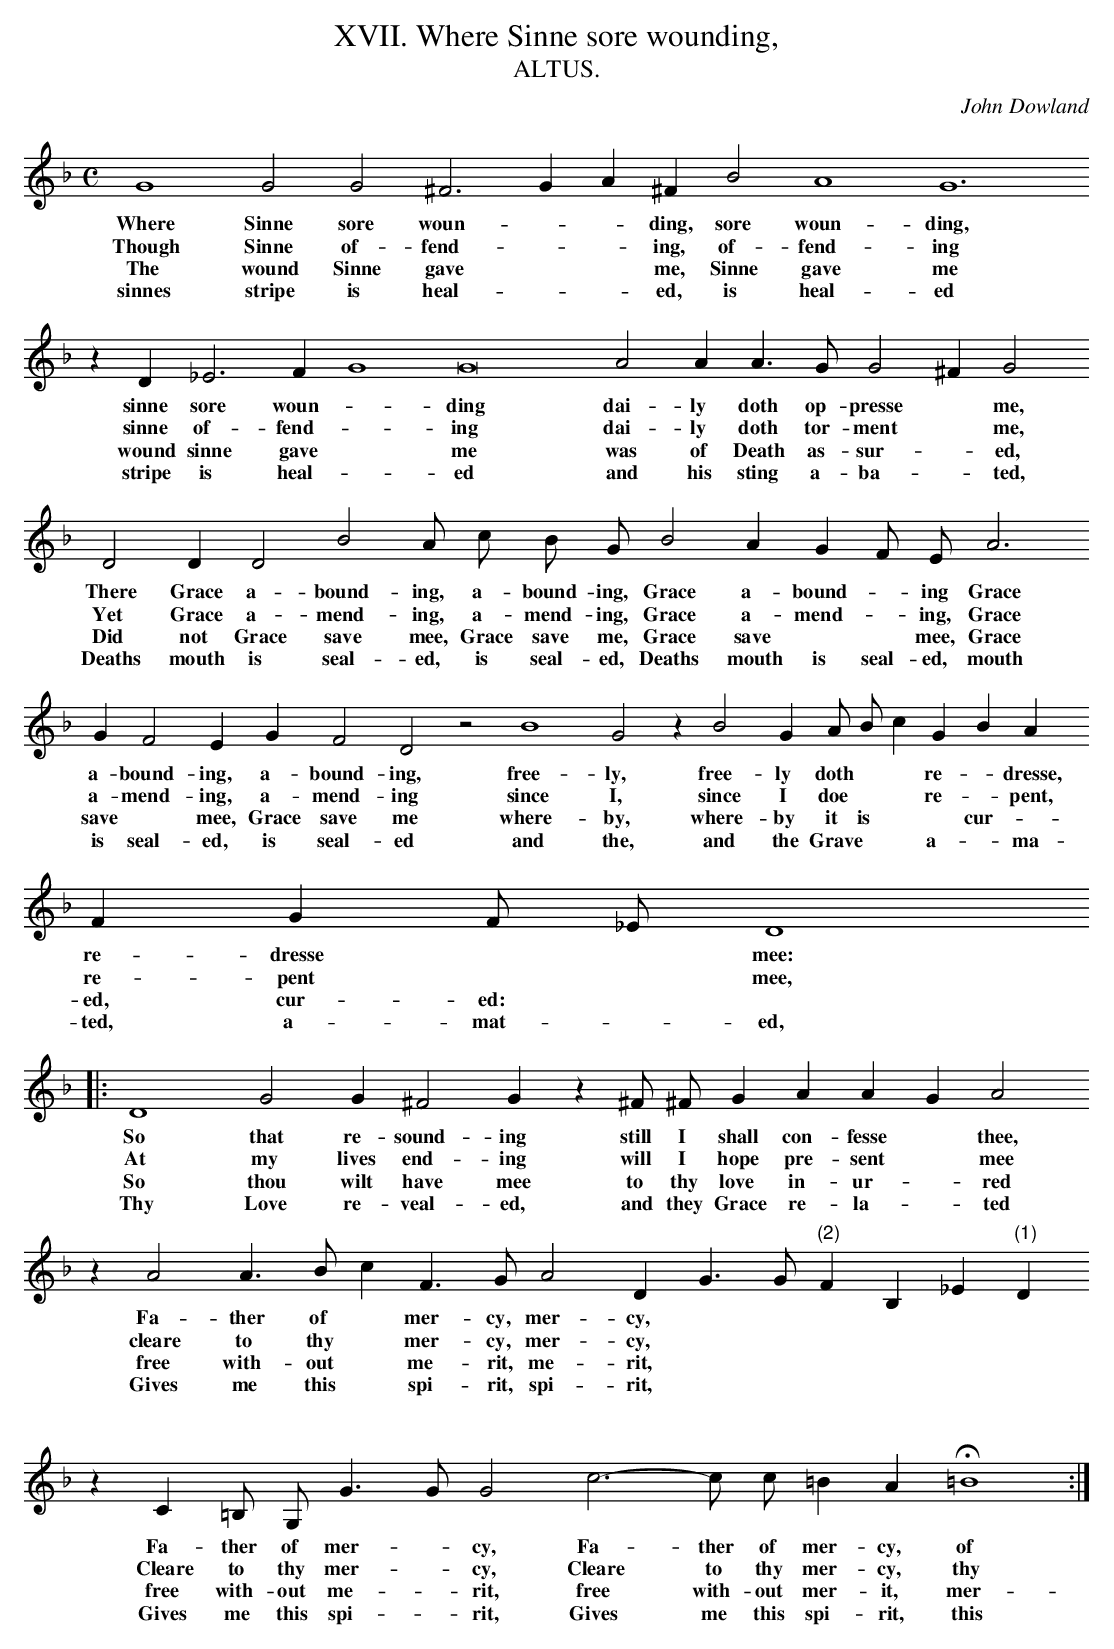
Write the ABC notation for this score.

X:1
T:XVII. Where Sinne sore wounding,
T:ALTUS.
C: John Dowland
L:1/4
M:C
K:G dor
G4 G2 G2 ^F3 G A ^F B2 A4 G6
w: Where Sinne sore woun- * * ding, sore woun- ding,
w: Though Sinne of- fend- * * ing, of- fend- ing
w: The wound Sinne gave * * me, Sinne gave me
w: sinnes stripe is heal- * * ed, is heal- ed
z D _E3 F G4 G8 A2 A A > G G2 ^F G2
w: sinne sore woun- * ding dai- ly doth op- presse * me,
w: sinne of- fend- * ing dai- ly doth tor- ment * me,
w: wound sinne gave * me was of Death as- sur- * ed,
w: stripe is heal- * ed and his sting a- ba- * ted,
D2 D D2 B2 A/ c/ B/ G/ B2 A G F/ E/ A3 G F2 E G F2 D2 z2 B4 G2 z B2 G A/ B/ c G B A F G F/ _E/ D4
w: There Grace a-  bound- ing, a- bound- ing, Grace a- bound- * ing Grace a- bound- ing, a- bound- ing, free- ly, free- ly doth * * re- * dresse, re- dresse * * mee:
w: Yet Grace a- mend- ing, a- mend- ing, Grace a- mend- * ing, Grace a- mend- ing, a- mend- ing since I, since I  doe * * re- * pent, re- pent * * mee,
w: Did not Grace save mee, Grace save me, Grace save * * mee, Grace save * mee, Grace save me where- by, where- by  it is * * cur- * ed, cur- ed: * *
w: Deaths mouth is seal- ed, is seal- ed, Deaths mouth is seal- ed, mouth is seal- ed, is seal- ed and the, and the  Grave * * a- * ma- ted, a- mat-  * ed,
|:D4 G2 G ^F2 G z ^F/ ^F/ G A A G A2
w: So that re- sound- ing still I shall con- fesse * thee,
w:At my lives end- ing will I hope pre- sent * mee
w:So thou wilt have mee to thy love in- ur- * red
w:Thy Love re- veal- ed, and they Grace re- la- * ted
z A2 A > B c F > G A2 D G > G "(2)"F B, _E "(1)"D
w: Fa- ther of * mer- cy, mer- cy,
w: cleare  to thy * mer- cy,  mer- cy,
w:free with- out * me- rit, me- rit,
w:Gives me this * spi- rit,  spi- rit,
z C =B,/ G,/ G > G G2 c3 - c/ c/ =B A H=B4 :|
w: Fa- ther of mer- * cy, Fa- ther of mer-  cy, of mer- cy, mer- * * cy.
w: Cleare to thy mer- * cy, Cleare to thy mer-  cy, thy mer- cy, mer- * * cy.
w:free with- out me- * rit, free with- out mer- it, mer- * it, mer- * * it.
w:Gives me this spi- * rit, Gives me this spi-  rit, this spi- rit, spi- * * rit.
